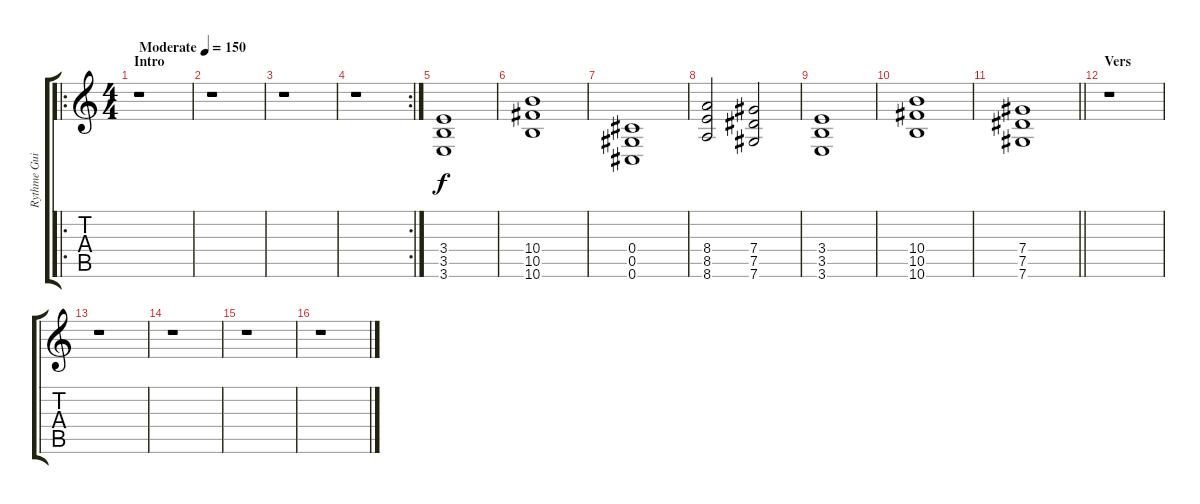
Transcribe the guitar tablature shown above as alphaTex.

\track ("Rythme Guitar" "Rythme Gui") {instrument distortionguitar}
\staff {score tabs}
\tuning (Eb4 Bb3 Gb3 Db3 Ab2 Db2) {hide}
\ro
\ts (4 4)
\section ("" "Intro")
\tempo (150 "Moderate")
\clef g2
\ks c
r.1{dy f instrument distortionguitar} |
r.1 |
r.1 |
\rc 2
r.1 |
(3.4 3.5 3.6).1 |
(10.4 10.5 10.6).1 |
(0.4 0.5 0.6).1 |
(8.4 8.5 8.6).2 (7.4 7.5 7.6).2 |
(3.4 3.5 3.6).1 |
(10.4 10.5 10.6).1 |
\barLineRight lightlight
(7.4 7.5 7.6).1 |
\section ("" "Vers")
r.1 |
r.1 |
r.1 |
r.1 |
r.1
